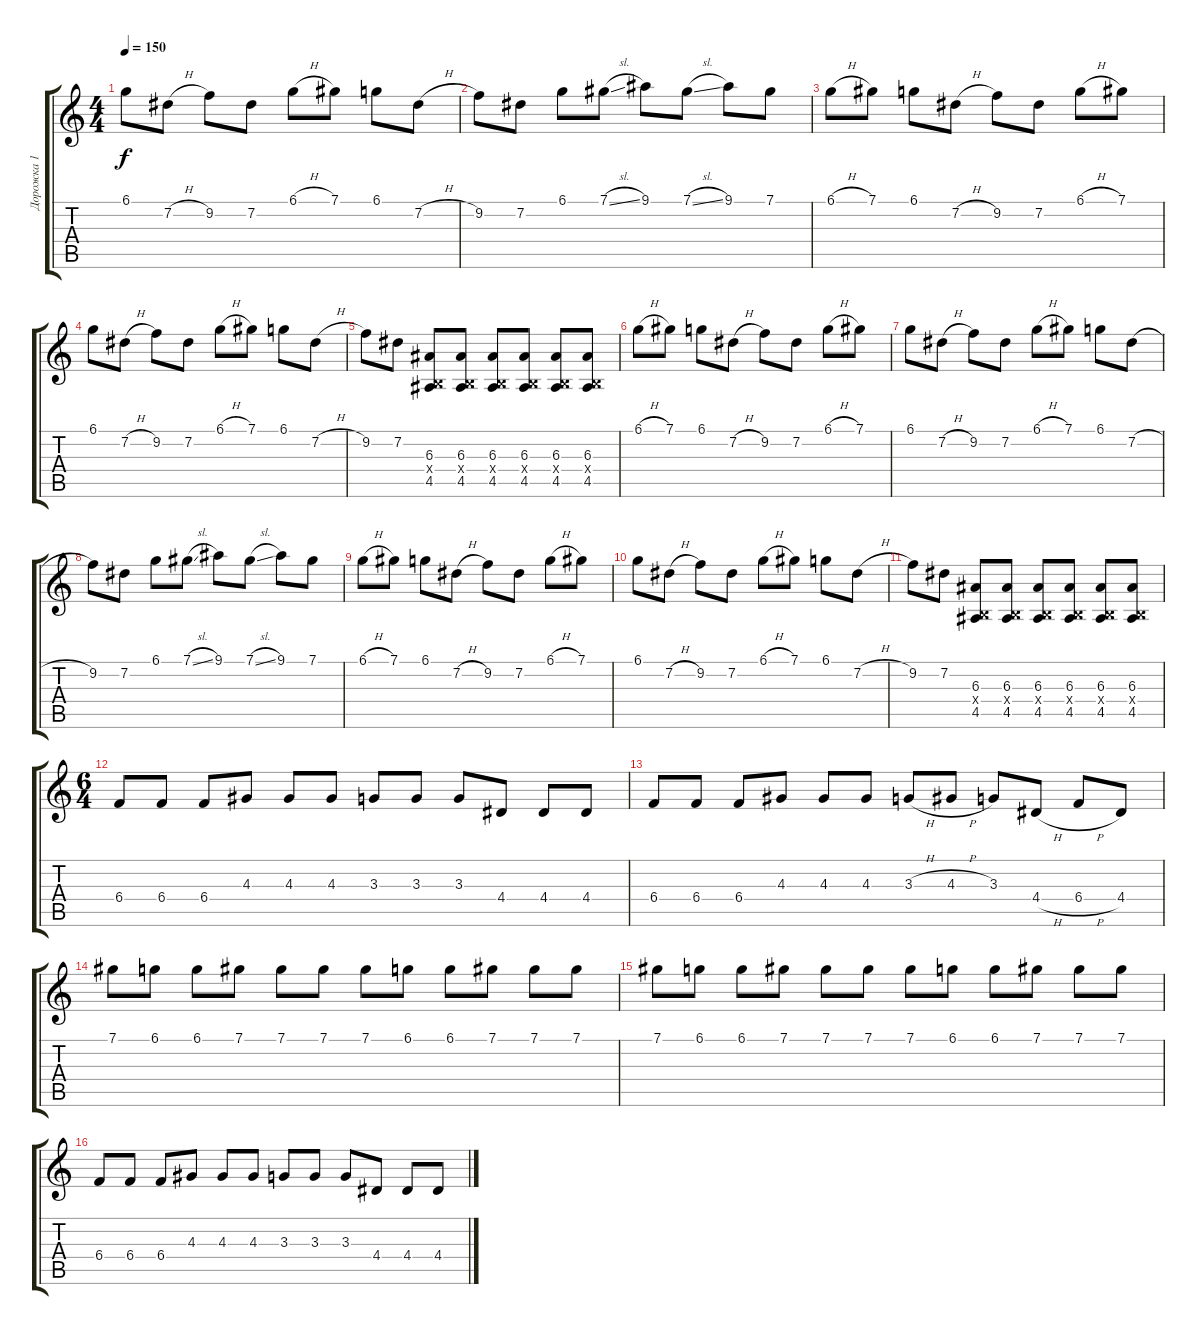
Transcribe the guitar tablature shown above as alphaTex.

\track ("Дорожка 1" "Дорожка 1") {instrument distortionguitar}
\staff {score tabs}
\tuning (Db4 Ab3 E3 B2 Gb2 B1) {hide}
\ts (4 4)
\tempo 150
\clef g2
\ks c
6.1.8{dy f} 7.2{h}.8 9.2.8 7.2.8 6.1{h}.8 7.1.8 6.1.8 7.2{h}.8 |
9.2.8 7.2.8 6.1.8 7.1{sl}.8 9.1.8 7.1{sl}.8 9.1.8 7.1.8 |
6.1{h}.8 7.1.8 6.1.8 7.2{h}.8 9.2.8 7.2.8 6.1{h}.8 7.1.8 |
6.1.8 7.2{h}.8 9.2.8 7.2.8 6.1{h}.8 7.1.8 6.1.8 7.2{h}.8 |
9.2.8 7.2.8 (6.3 0.4{x} 4.5).8 (6.3 0.4{x} 4.5).8 (6.3 0.4{x} 4.5).8 (6.3 0.4{x} 4.5).8 (6.3 0.4{x} 4.5).8 (6.3 0.4{x} 4.5).8 |
6.1{h}.8 7.1.8 6.1.8 7.2{h}.8 9.2.8 7.2.8 6.1{h}.8 7.1.8 |
6.1.8 7.2{h}.8 9.2.8 7.2.8 6.1{h}.8 7.1.8 6.1.8 7.2{h}.8 |
9.2.8 7.2.8 6.1.8 7.1{sl}.8 9.1.8 7.1{sl}.8 9.1.8 7.1.8 |
6.1{h}.8 7.1.8 6.1.8 7.2{h}.8 9.2.8 7.2.8 6.1{h}.8 7.1.8 |
6.1.8 7.2{h}.8 9.2.8 7.2.8 6.1{h}.8 7.1.8 6.1.8 7.2{h}.8 |
9.2.8 7.2.8 (6.3 0.4{x} 4.5).8 (6.3 0.4{x} 4.5).8 (6.3 0.4{x} 4.5).8 (6.3 0.4{x} 4.5).8 (6.3 0.4{x} 4.5).8 (6.3 0.4{x} 4.5).8 |
\ts (6 4)
6.4.8 6.4.8 6.4.8 4.3.8 4.3.8 4.3.8 3.3.8 3.3.8 3.3.8 4.4.8 4.4.8 4.4.8 |
6.4.8 6.4.8 6.4.8 4.3.8 4.3.8 4.3.8 3.3{h}.8 4.3{h}.8 3.3.8 4.4{h}.8 6.4{h}.8 4.4.8 |
7.1.8 6.1.8 6.1.8 7.1.8 7.1.8 7.1.8 7.1.8 6.1.8 6.1.8 7.1.8 7.1.8 7.1.8 |
7.1.8 6.1.8 6.1.8 7.1.8 7.1.8 7.1.8 7.1.8 6.1.8 6.1.8 7.1.8 7.1.8 7.1.8 |
6.4.8 6.4.8 6.4.8 4.3.8 4.3.8 4.3.8 3.3.8 3.3.8 3.3.8 4.4.8 4.4.8 4.4.8
